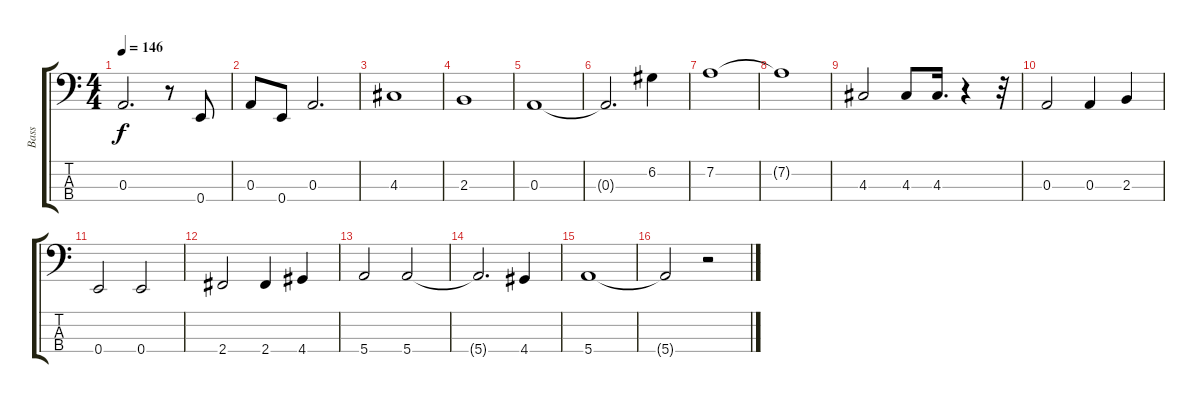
\track ("Bass" "Bass") {instrument acousticbass}
\staff {score tabs}
\tuning (G2 D2 A1 E1) {hide}
\ts (4 4)
\tempo 146
\clef f4
\ks c
0.3.2{d dy f} r.8 0.4.8 |
0.3.8 0.4.8 0.3.2{d} |
4.3.1 |
2.3.1 |
0.3.1 |
0.3{t}.2{d} 6.2.4 |
7.2.1 |
7.2{t}.1 |
4.3.2 4.3.8 4.3.16{d} r.4 r.32 |
0.3.2 0.3.4 2.3.4 |
0.4.2 0.4.2 |
2.4.2 2.4.4 4.4.4 |
5.4.2 5.4.2 |
5.4{t}.2{d} 4.4.4 |
5.4.1 |
5.4{t}.2 r.2
